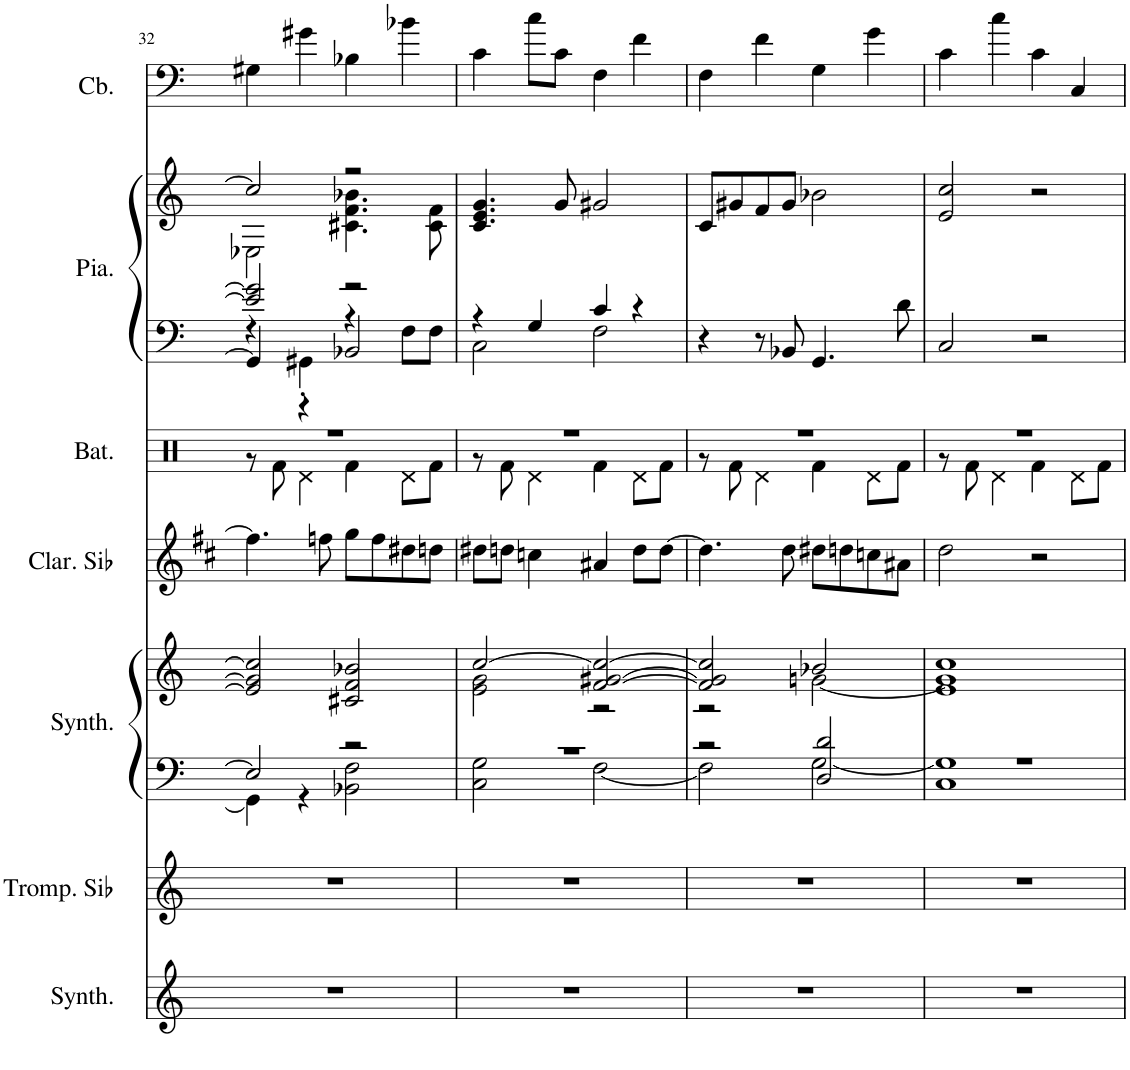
**kern	**kern	**kern	**kern	**kern	**kern	**kern	**kern	**kern
*part7	*part6	*part5	*part5	*part4	*part3	*part2	*part2	*part1
*staff9	*staff8	*staff7	*staff6	*staff5	*staff4	*staff3	*staff2	*staff1
*I"Synthétiseur de cuivres, Synth Brass 1	*I"Trompette en Sib, Trumpet	*I"Synthétiseur d'instruments à cordes, Synth Strings 2	*	*I"Clarinette en Sib	*I"Batterie	*I"Piano, Bright Acoustic Piano	*	*I"Contrebasse, Acoustic Bass
*I'Synth.	*I'Tromp. Sib	*I'Synth.	*	*I'Clar. Sib	*I'Bat.	*I'Pia.	*	*I'Cb.
!!LO:PB:g=z
*clefG2	*clefG2	*clefF4	*clefG2	*clefG2	*clefX	*clefG2	*clefG2	*clefF4
*	*Trd1c2	*	*	*Trd1c2	*	*	*	*Trd7c12
*k[]	*k[]	*k[]	*k[]	*k[f#c#]	*k[]	*k[]	*k[]	*k[]
*M4/4	*M4/4	*M4/4	*M4/4	*M4/4	*M4/4	*M4/4	*M4/4	*M4/4
=32	=32	=32	=32	=32	=32	=32	=32	=32
*	*	*^	*	*	*^	*^	*^	*
*	*	*	*	*	*	*	*	*	*^	*	*	*
1r	1r	2E-/]	4GG#\]	2e-/] 2g#/] 2cc/]	4.ff\]	1r	8r	2e-/] 2g#/]	4r	4GG#/]	2cc/]	2E-X\	4G#X\
.	.	.	.	.	.	.	8Rf\	.	.	.	.	.	.
.	.	.	4r	.	.	.	4Rd\	.	4GG#X'\	4r	.	.	4g#X\
.	.	.	.	.	8ffn\	.	.	.	.	.	.	.	.
.	.	2r	2BB-X\ 2F\	2c#X/ 2f/ 2b-X/	8gg\L	.	4Rf\	2r	4r	2BB-X/	2r	4.c#X\ 4.f\ 4.b-X\	4B-X\
.	.	.	.	.	8ff\	.	.	.	.	.	.	.	.
.	.	.	.	.	8dd#X\	.	8Rd\L	.	8F\L	.	.	.	4b-X\
.	.	.	.	.	8ddn\J	.	8Rf\J	.	8F\J	.	.	8c#\ 8f\	.
*	*	*	*	*	*	*	*	*	*v	*v	*	*	*
*	*	*	*	*	*	*	*	*	*	*v	*v	*
=33	=33	=33	=33	=33	=33	=33	=33	=33	=33	=33	=33
*	*	*	*	*^	*	*	*	*	*	*	*
1r	1r	1r	2C\ 2G\	[2cc/	2e\ 2g\	8dd#X\L	1r	8r	4r	2C\	4.c/ 4.e/ 4.g/	4c\
.	.	.	.	.	.	8ddn\J	.	8Rf\	.	.	.	.
.	.	.	.	.	.	4ccn\	.	4Rd\	4G/	.	.	8cc\L
.	.	.	.	.	.	.	.	.	.	.	8g/	8c\J
.	.	.	[2F\	[2f/ [2g#X/ 2cc/_	2r	4a#X/	.	4Rf\	4c/	2F\	2g#X/	4F\
.	.	.	.	.	.	8dd\L	.	8Rd\L	4r	.	.	4f\
.	.	.	.	.	.	[8dd\J	.	8Rf\J	.	.	.	.
*	*	*	*	*	*	*	*	*	*v	*v	*	*
=34	=34	=34	=34	=34	=34	=34	=34	=34	=34	=34	=34
1r	1r	2r	2F\]	2f/] 2g#/] 2cc/]	2r	4.dd\]	1r	8r	4r	8c/L	4F\
.	.	.	.	.	.	.	.	8Rf\	.	8g#X/	.
.	.	.	.	.	.	.	.	4Rd\	8r	8f/	4f\
.	.	.	.	.	.	8dd\	.	.	8BB-X/	8g#/J	.
.	.	2D/ 2d/	[2G\	2b-X/	[2gn\	8dd#X\L	.	4Rf\	4.GG/	2b-X\	4G\
.	.	.	.	.	.	8ddn\	.	.	.	.	.
.	.	.	.	.	.	8ccn\	.	8Rd\L	.	.	4g\
.	.	.	.	.	.	8a#X\J	.	8Rf\J	8d\	.	.
=35	=35	=35	=35	=35	=35	=35	=35	=35	=35	=35	=35
1r	1r	1r	1C 1G]	1e 1cc	1g]	2dd\	1r	8r	2C/	2e/ 2cc/	4c\
.	.	.	.	.	.	.	.	8Rf\	.	.	.
.	.	.	.	.	.	.	.	4Rd\	.	.	4cc\
.	.	.	.	.	.	2r	.	4Rf\	2r	2r	4c\
.	.	.	.	.	.	.	.	8Rd\L	.	.	4C/
.	.	.	.	.	.	.	.	8Rf\J	.	.	.
*	*	*v	*v	*	*	*	*v	*v	*	*	*
*	*	*	*v	*v	*	*	*	*	*
=	=	=	=	=	=	=	=	=
*-	*-	*-	*-	*-	*-	*-	*-	*-
